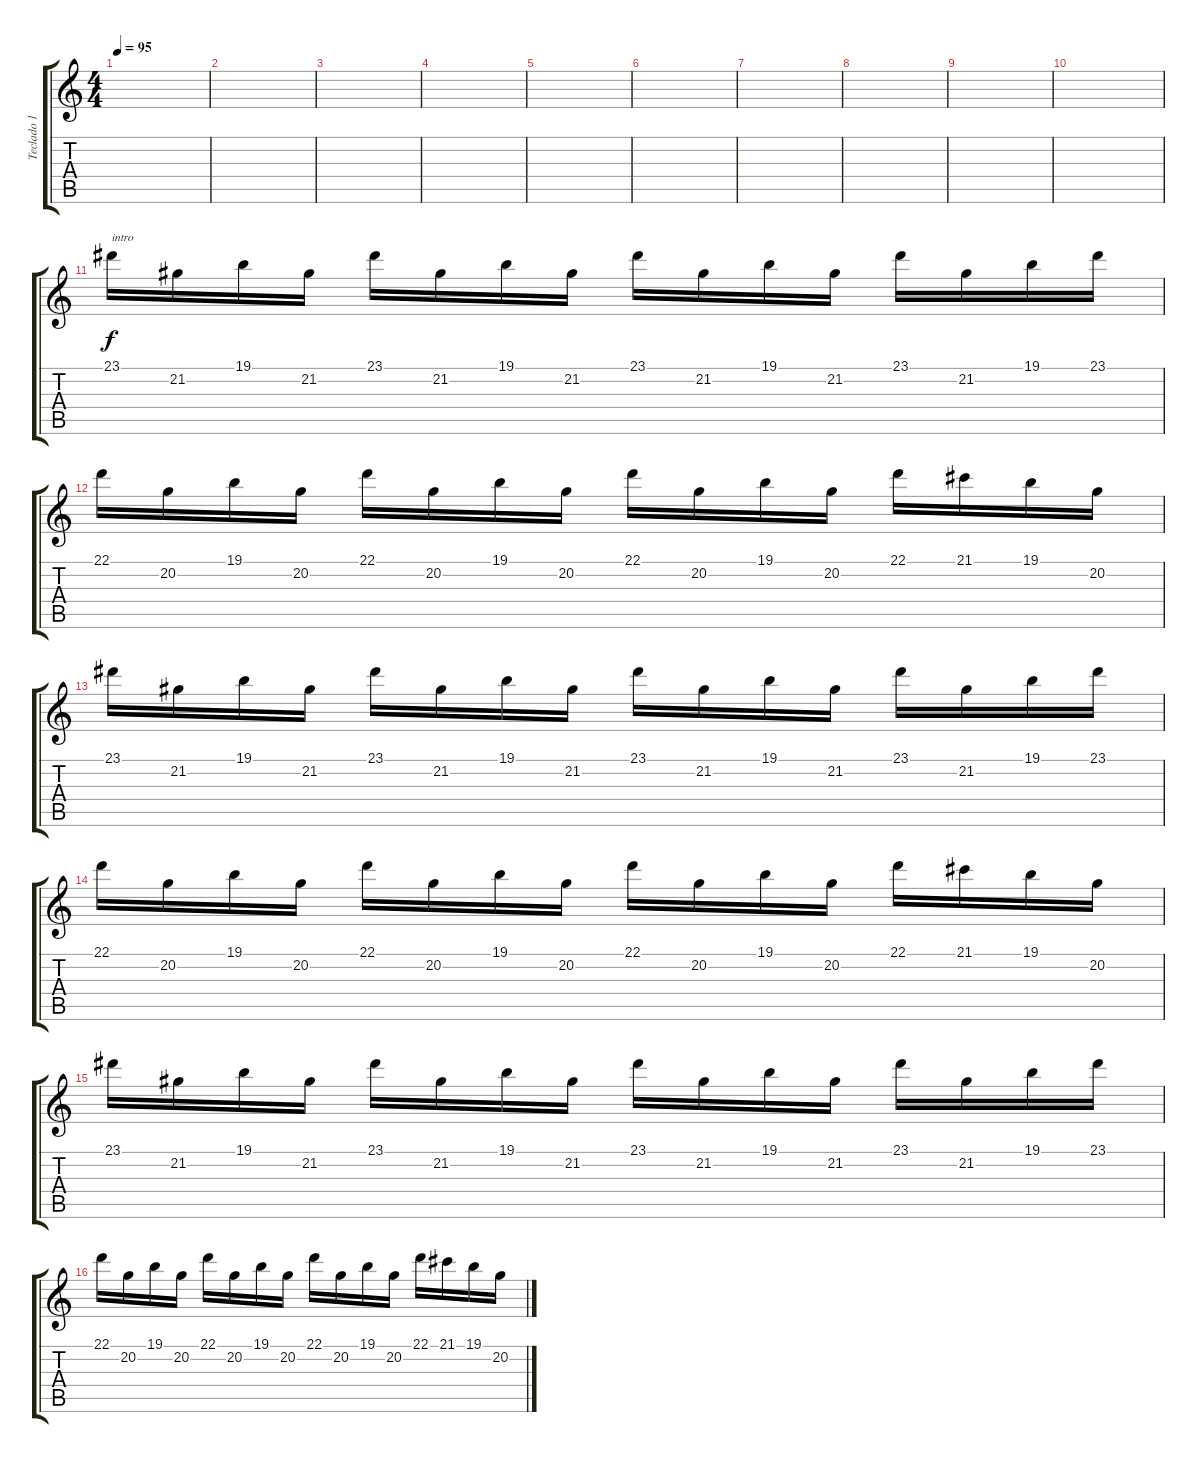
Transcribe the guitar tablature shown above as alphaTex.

\track ("Teclado 1" "Teclado 1") {instrument honkytonkpiano}
\staff {score tabs}
\tuning (E4 B3 G3 D3 A2 E2) {hide}
\ts (4 4)
\tempo 95
\clef g2
\ks c
|
|
|
|
|
|
|
|
|
|
23.1.16{txt "intro" instrument honkytonkpiano} 21.2.16 19.1.16 21.2.16 23.1.16 21.2.16 19.1.16 21.2.16 23.1.16 21.2.16 19.1.16 21.2.16 23.1.16 21.2.16 19.1.16 23.1.16 |
22.1.16 20.2.16 19.1.16 20.2.16 22.1.16 20.2.16 19.1.16 20.2.16 22.1.16 20.2.16 19.1.16 20.2.16 22.1.16 21.1.16 19.1.16 20.2.16 |
23.1.16 21.2.16 19.1.16 21.2.16 23.1.16 21.2.16 19.1.16 21.2.16 23.1.16 21.2.16 19.1.16 21.2.16 23.1.16 21.2.16 19.1.16 23.1.16 |
22.1.16 20.2.16 19.1.16 20.2.16 22.1.16 20.2.16 19.1.16 20.2.16 22.1.16 20.2.16 19.1.16 20.2.16 22.1.16 21.1.16 19.1.16 20.2.16 |
23.1.16 21.2.16 19.1.16 21.2.16 23.1.16 21.2.16 19.1.16 21.2.16 23.1.16 21.2.16 19.1.16 21.2.16 23.1.16 21.2.16 19.1.16 23.1.16 |
22.1.16 20.2.16 19.1.16 20.2.16 22.1.16 20.2.16 19.1.16 20.2.16 22.1.16 20.2.16 19.1.16 20.2.16 22.1.16 21.1.16 19.1.16 20.2.16
